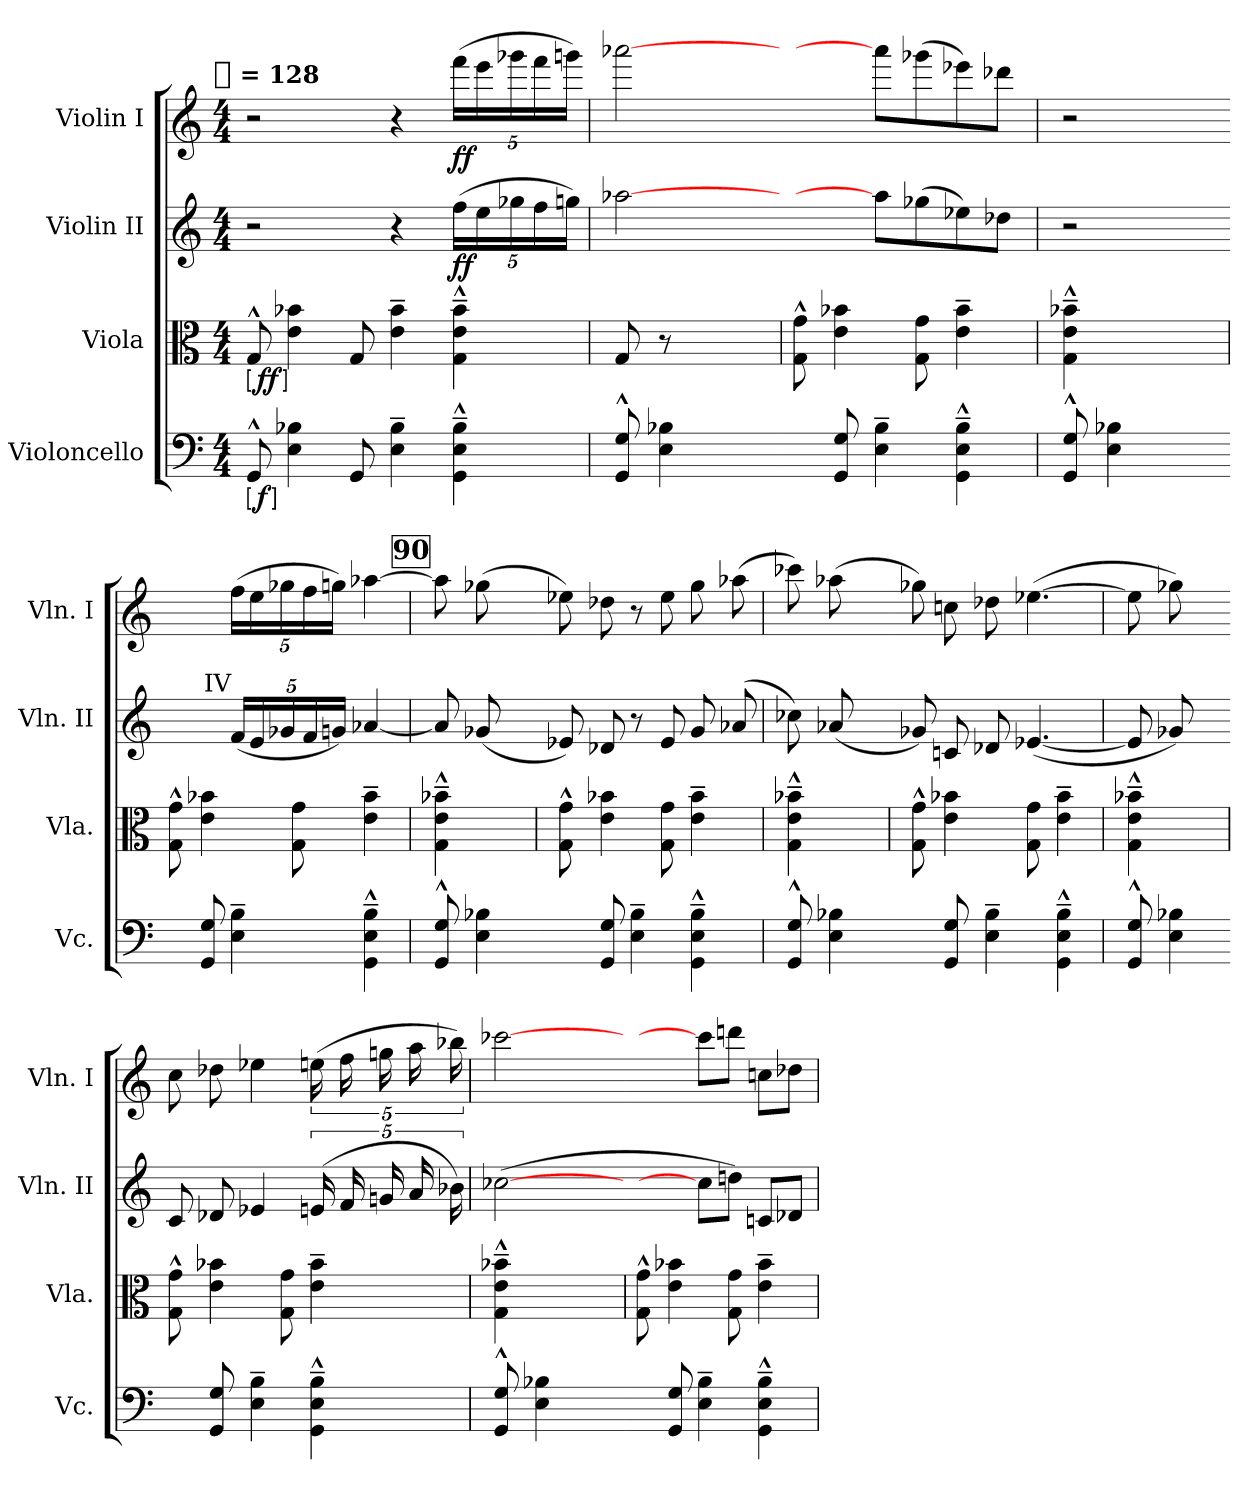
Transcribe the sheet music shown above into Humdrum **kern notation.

**kern	**dynam	**kern	**dynam	**kern	**dynam	**kern	**dynam
*part4	*part4	*part3	*part3	*part2	*part2	*part1	*part1
*staff4	*staff4	*staff3	*staff3	*staff2	*staff2	*staff1	*staff1
*I"Violoncello	*	*I"Viola	*	*I"Violin II	*	*I"Violin I	*
*I'Vc.	*	*I'Vla.	*	*I'Vln. II	*	*I'Vln. I	*
*clefF4	*	*clefC3	*	*clefG2	*	*clefG2	*
*k[]	*	*k[]	*	*k[]	*	*k[]	*
*C:	*	*C:	*	*C:	*	*C:	*
!!LO:TX:omd:t=[quarter] = 128
*M4/4	*	*M4/4	*	*M4/4	*	*M4/4	*
*MM128	*	*MM128	*	*MM128	*	*MM128	*
=1	=1	=1	=1	=1	=1	=1	=1
!	!LO:DY:ed=brack	!	!LO:DY:ed=brack	!	!	!	!
8GG^^	f	8G^^	ff	2r	.	2r	.
4E 4B-X	.	4e 4b-X	.	.	.	.	.
8GG	.	8G	.	.	.	.	.
4E~ 4B-~	.	4e~ 4b-~	.	4r	.	4r	.
4GG~^^ 4E~^^ 4B-~^^	.	4G~^^ 4e~^^ 4b-~^^	.	(20ffLL	ff	(20fffLL	ff
.	.	.	.	20ee	.	20eee	.
.	.	.	.	20gg-X	.	20ggg-X	.
.	.	.	.	20ff	.	20fff	.
.	.	.	.	20ggnJJ)	.	20gggnJJ)	.
=2	=2	=2	=2	=2	=2	=2	=2
8GG^^< 8G^^<	.	8G	.	[2aa-X	.	[2aaa-X	.
4E 4B-X	.	8r	.	.	.	.	.
.	.	4ryy	.	.	.	.	.
8ryy	.	.	.	.	.	.	.
=-	=-	=	=-	=-	=-	=-	=-
8ryy	.	8G^^ 8g^^	.	4ryy	.	4ryy	.
8GG 8G	.	4e 4b-X	.	.	.	.	.
4E~ 4B-~	.	.	.	8aa-L]	.	8aaa-L]	.
.	.	8G 8g	.	(8gg-X	.	(8ggg-X	.
4GG~^^ 4E~^^ 4B-~^^	.	4e~ 4b-~	.	8ee-X)	.	8eee-X)	.
.	.	.	.	8dd-XJ	.	8ddd-XJ	.
=3	=3	=3	=3	=3	=3	=3	=3
8GG^^< 8G^^<	.	4G~^^ 4e~^^ 4b-X~^^	.	2r	.	2r	.
4E 4B-X	.	.	.	.	.	.	.
.	.	4ryy	.	.	.	.	.
8ryy	.	.	.	.	.	.	.
=-	=-	=	=-	=-	=-	=-	=-
8ryy	.	8G^^ 8g^^	.	4ryy	.	4ryy	.
8GG 8G	.	4e 4b-X	.	.	.	.	.
!	!	!	!	!LO:TX:a:rj:t=IV	!	!	!
4E~ 4B-~	.	.	.	(20fLL	.	(20ffLL	.
.	.	.	.	20e	.	20ee	.
.	.	.	.	20g-X	.	20gg-X	.
.	.	8G 8g	.	.	.	.	.
.	.	.	.	20f	.	20ff	.
.	.	.	.	20gnJJ)	.	20ggnJJ)	.
4GG~^^ 4E~^^ 4B-~^^	.	4e~ 4b-~	.	[4a-X	.	[4aa-X	.
!!LO:REH:place=s1:t=90
=4	=4	=4	=4	=4	=4	=4	=4
8GG^^< 8G^^<	.	4G~^^ 4e~^^ 4b-X~^^	.	8a-]	.	8aa-]	.
4E 4B-X	.	.	.	(8g-X	.	(8gg-X	.
.	.	8ryy	.	8ryy	.	8ryy	.
=-	=-	=	=-	=-	=-	=-	=-
8ryy	.	8G^^ 8g^^	.	8e-X)	.	8ee-X)	.
8GG 8G	.	4e 4b-X	.	8d-X	.	8dd-X	.
4E~ 4B-~	.	.	.	8r	.	8r	.
.	.	8G 8g	.	8e-	.	8ee-	.
4GG~^^ 4E~^^ 4B-~^^	.	4e~ 4b-~	.	8g-	.	8gg-	.
.	.	.	.	(8a-X	.	(8aa-X	.
=5	=5	=5	=5	=5	=5	=5	=5
8GG^^< 8G^^<	.	4G~^^ 4e~^^ 4b-X~^^	.	8cc-X)	.	8ccc-X)	.
4E 4B-X	.	.	.	(8a-X	.	(8aa-X	.
.	.	8ryy	.	8ryy	.	8ryy	.
=-	=-	=	=-	=-	=-	=-	=-
8ryy	.	8G^^ 8g^^	.	8g-X)	.	8gg-X)	.
8GG 8G	.	4e 4b-X	.	8cn	.	8ccn	.
4E~ 4B-~	.	.	.	8d-X	.	8dd-X	.
.	.	8G 8g	.	([4.e-X	.	([4.ee-X	.
4GG~^^ 4E~^^ 4B-~^^	.	4e~ 4b-~	.	.	.	.	.
=6	=6	=6	=6	=6	=6	=6	=6
8GG^^< 8G^^<	.	4G~^^ 4e~^^ 4b-X~^^	.	8e-]	.	8ee-]	.
4E 4B-X	.	.	.	8g-X)	.	8gg-X)	.
.	.	8ryy	.	8ryy	.	8ryy	.
=-	=-	=	=-	=-	=-	=-	=-
8ryy	.	8G^^ 8g^^	.	8c	.	8cc	.
8GG 8G	.	4e 4b-X	.	8d-X	.	8dd-X	.
4E~ 4B-~	.	.	.	4e-X	.	4ee-X	.
.	.	8G 8g	.	.	.	.	.
4GG~^^ 4E~^^ 4B-~^^	.	4e~ 4b-~	.	(20en	.	(20een	.
.	.	.	.	20f	.	20ff	.
.	.	.	.	20gn	.	20ggn	.
.	.	.	.	20a	.	20aa	.
.	.	.	.	20b-X)	.	20bb-X)	.
=7	=7	=7	=7	=7	=7	=7	=7
8GG^^< 8G^^<	.	4G~^^ 4e~^^ 4b-X~^^	.	([2cc-X	.	[2ccc-X	.
4E 4B-X	.	.	.	.	.	.	.
.	.	4ryy	.	.	.	.	.
8ryy	.	.	.	.	.	.	.
=-	=-	=	=-	=-	=-	=-	=-
8ryy	.	8G^^ 8g^^	.	4ryy	.	4ryy	.
8GG 8G	.	4e 4b-X	.	.	.	.	.
4E~ 4B-~	.	.	.	8cc-L]	.	8ccc-L]	.
.	.	8G 8g	.	8ddnJ)	.	8dddnJ	.
4GG~^^ 4E~^^ 4B-~^^	.	4e~ 4b-~	.	8cnL	.	8ccnL	.
.	.	.	.	8d-XJ	.	8dd-XJ	.
=	=	=	=	=	=	=	=
*-	*-	*-	*-	*-	*-	*-	*-
